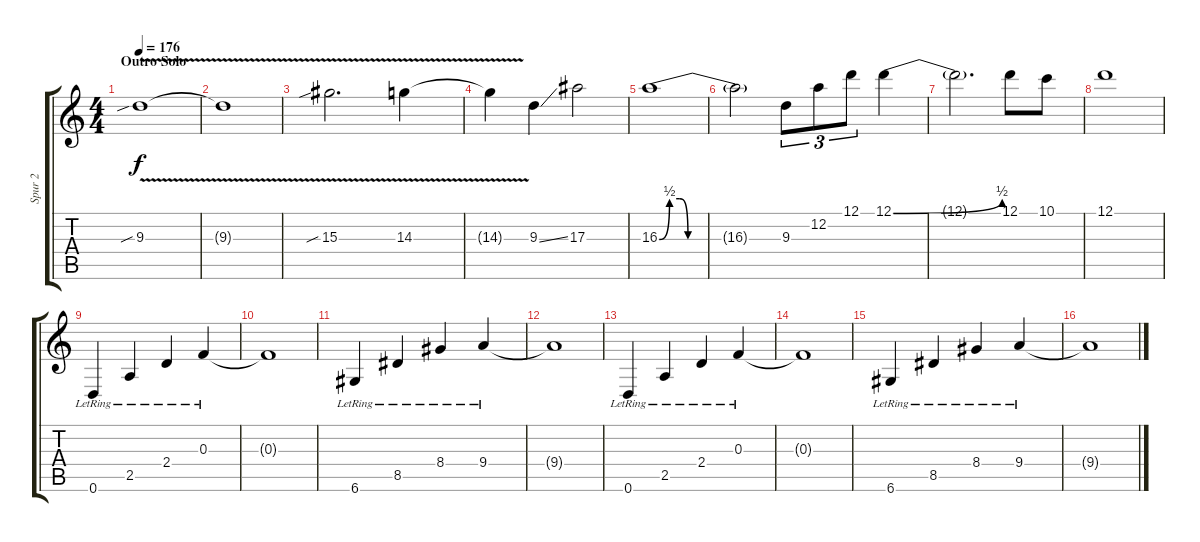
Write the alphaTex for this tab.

\track ("Spur 2" "Spur 2") {instrument distortionguitar}
\staff {score tabs}
\tuning (D4 A3 F3 C3 G2 D2) {hide}
\ts (4 4)
\section ("" "Outro Solo")
\tempo 176
\clef g2
\ks c
9.3{v sib}.1{dy f} |
9.3{t}.1 |
15.3{v sib}.2{d} 14.3{v}.4 |
14.3{t}.4 9.3{ss}.4 17.3.2 |
16.3{be (custom 0 0 5 2 10 2 14 0 16 0 20 0 30 0 60 0)}.1 |
16.3{t}.2 9.3.8{tu (3 2)} 12.2.8{tu (3 2)} 12.1.8{tu (3 2)} 12.1{be (bend 0 0 60 2)}.4 |
12.1{t}.2{d} 12.1.8 10.1.8 |
12.1.1 |
0.6{lr}.4 2.5{lr}.4 2.4{lr}.4 0.3{lr}.4 |
0.3{t}.1 |
6.6{lr}.4 8.5{lr}.4 8.4{lr}.4 9.4{lr}.4 |
9.4{t}.1 |
0.6{lr}.4{volume 7} 2.5{lr}.4 2.4{lr}.4 0.3{lr}.4 |
0.3{t}.1 |
6.6{lr}.4 8.5{lr}.4 8.4{lr}.4 9.4{lr}.4 |
9.4{t}.1
